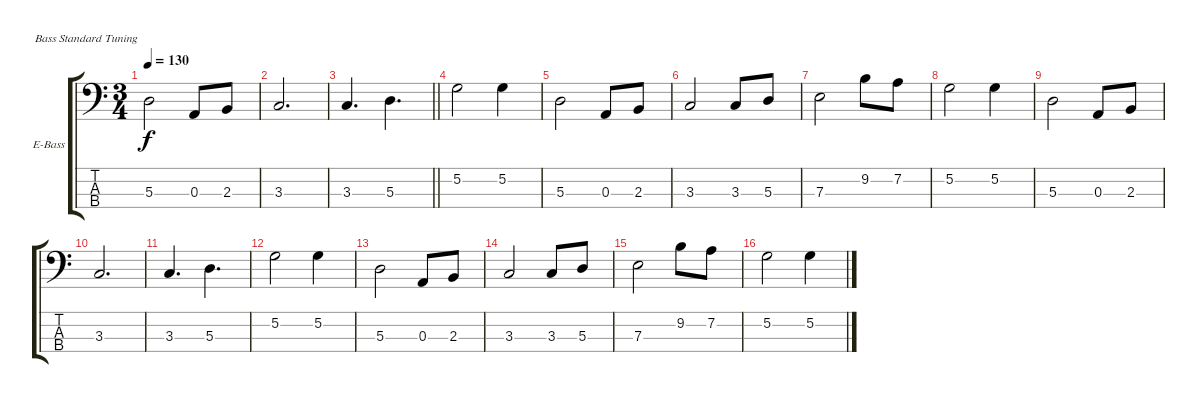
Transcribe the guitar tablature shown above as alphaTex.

\defaultSystemsLayout 4
\bracketExtendMode groupsimilarinstruments
\firstSystemTrackNameOrientation horizontal
\otherSystemsTrackNameOrientation horizontal
\chordDiagramsInScore
\track ("Electric Bass" "E-Bass") {instrument electricbassfinger}
\staff {score tabs}
\tuning (G2 D2 A1 E1)
\ts (3 4)
\tempo 130
\clef f4
\ks c
5.3.2{dy f} 0.3.8 2.3.8 |
3.3.2{d} |
\barLineRight lightlight
3.3.4{d} 5.3.4{d} |
5.2.2 5.2.4 |
5.3.2 0.3.8 2.3.8 |
3.3.2 3.3.8 5.3.8 |
7.3.2 9.2.8 7.2.8 |
5.2.2 5.2.4 |
5.3.2 0.3.8 2.3.8 |
3.3.2{d} |
3.3.4{d} 5.3.4{d} |
5.2.2 5.2.4 |
5.3.2 0.3.8 2.3.8 |
3.3.2 3.3.8 5.3.8 |
7.3.2 9.2.8 7.2.8 |
5.2.2 5.2.4
